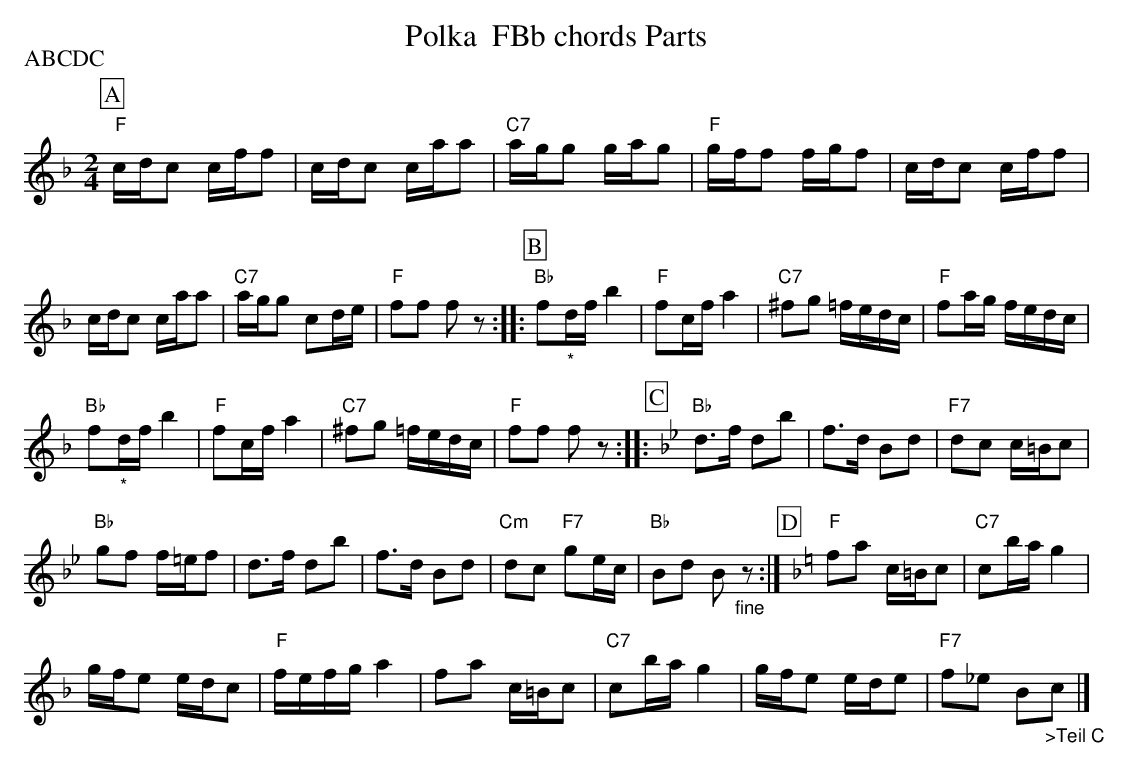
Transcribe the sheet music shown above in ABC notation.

X:1
T: Polka  FBb chords Parts
P:ABCDC
M:2/4
L:1/16
K:F %%MIDI gchordon
[P:A] "F"cdc2 cff2 | cdc2 caa2 | "C7"agg2 gag2 | "F"gff2 fgf2 | cdc2 cff2 |
cdc2 caa2 | "C7"agg2 c2de | "F"f2f2 f2z2 :: [P:B] "Bb"f2"_*"dfb4 | "F"f2cfa4 | "C7"^f2g2 =fedc | "F"f2ag fedc |
"Bb"f2"_*"dfb4 | "F"f2cfa4 | "C7"^f2g2 =fedc | "F"f2f2 f2z2 :: [P:C] [K:Bb] "Bb"d3f d2b2 | f3d B2d2 | "F7"d2c2 c=Bc2 |
"Bb"g2f2 f=ef2 | d3f d2b2 | f3d B2d2 | "Cm"d2c2 "F7"g2ec | "Bb"B2d2 B2"_fine"z2 :| [P:D] [K:F]"F"f2a2 c=Bc2 | "C7"c2bag4 |
gfe2 edc2 | "F"fefga4 | f2a2 c=Bc2 | "C7"c2bag4 | gfe2 ede2 | "F7"f2_e2 B2"_>Teil C"c2 |]
